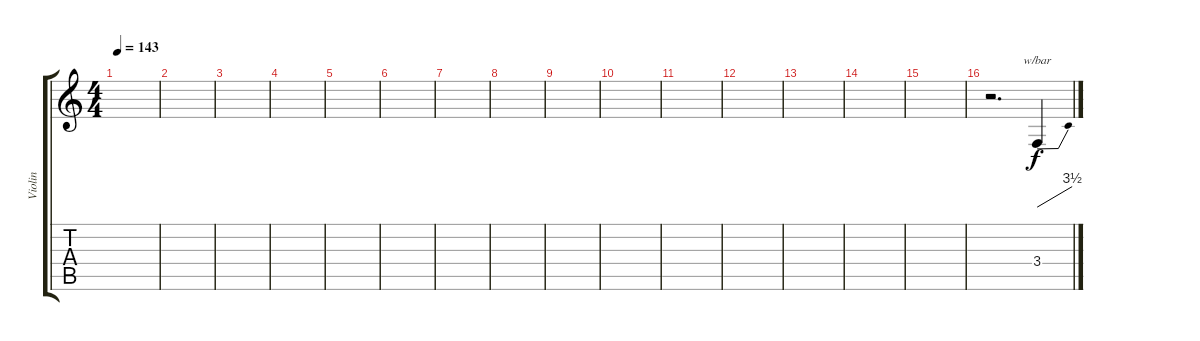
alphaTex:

\track ("Violin" "Violin") {instrument violin}
\staff {score tabs}
\tuning (E4 B3 G3 D3 A2 E2) {hide}
\ts (4 4)
\tempo 143
\clef g2
\ks c
|
|
|
|
|
|
|
|
|
|
|
|
|
|
|
r.2{d} 3.4.4{tbe (dive default 0 0 60 14)}
